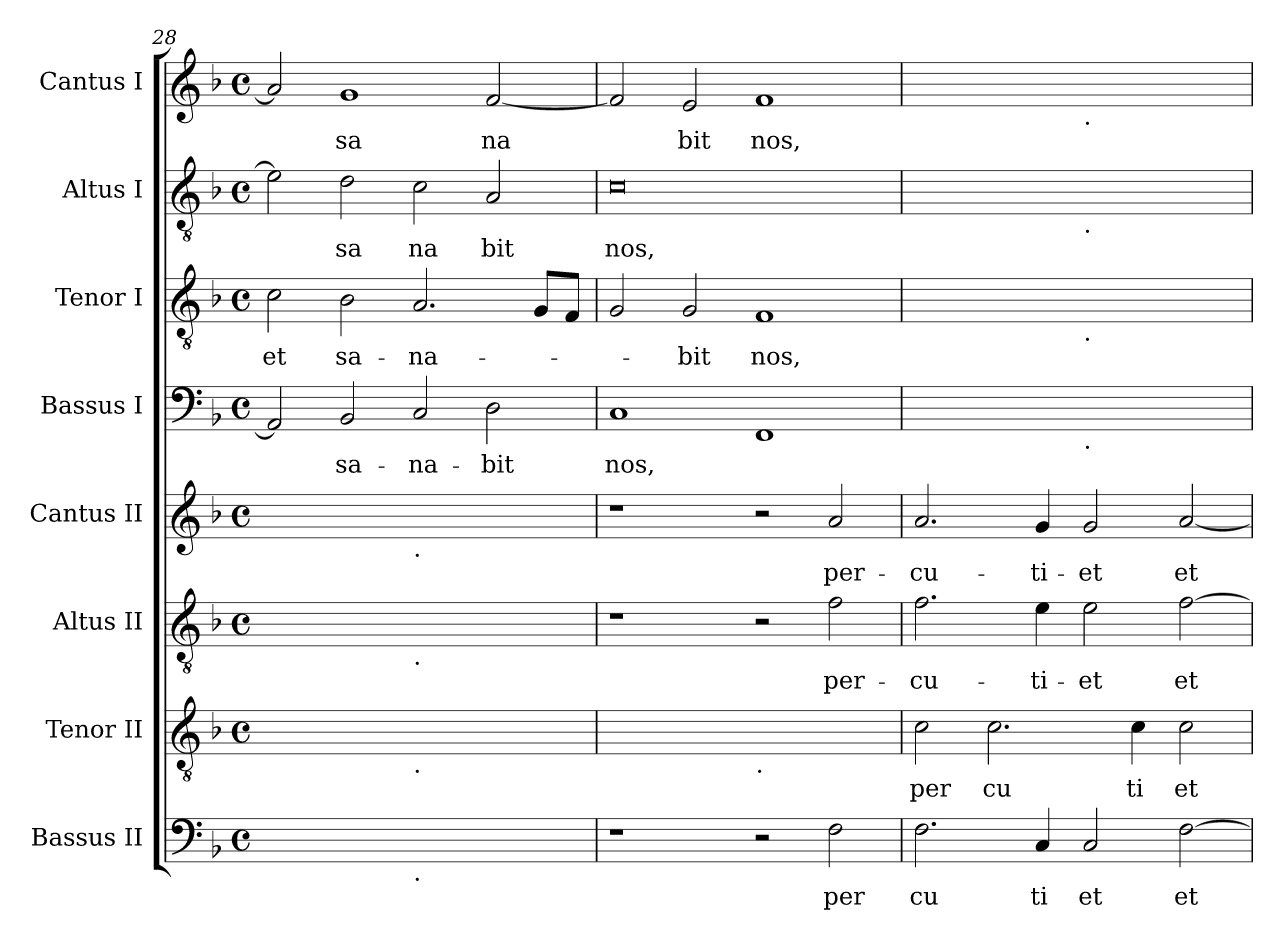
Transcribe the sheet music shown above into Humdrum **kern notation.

**kern	**text	**kern	**text	**kern	**text	**kern	**text	**kern	**text	**kern	**text	**kern	**text	**kern	**text
*part8	*part8	*part7	*part7	*part6	*part6	*part5	*part5	*part4	*part4	*part3	*part3	*part2	*part2	*part1	*part1
*staff8	*staff8	*staff7	*staff7	*staff6	*staff6	*staff5	*staff5	*staff4	*staff4	*staff3	*staff3	*staff2	*staff2	*staff1	*staff1
*I"Bassus II	*	*I"Tenor II	*	*I"Altus II	*	*I"Cantus II	*	*I"Bassus I	*	*I"Tenor I	*	*I"Altus I	*	*I"Cantus I	*
*clefF4	*	*clefGv2	*	*clefGv2	*	*clefG2	*	*clefF4	*	*clefGv2	*	*clefGv2	*	*clefG2	*
*ITrd-3c-5	*	*ITrd-3c-5	*	*ITrd-3c-5	*	*ITrd-3c-5	*	*ITrd-3c-5	*	*	*	*ITrd-3c-5	*	*ITrd-3c-5	*
*k[b-e-]	*	*k[b-e-]	*	*k[b-e-]	*	*k[b-e-]	*	*k[b-e-]	*	*k[b-]	*	*k[b-e-]	*	*k[b-e-]	*
*B-:	*	*B-:	*	*B-:	*	*B-:	*	*B-:	*	*F:	*	*B-:	*	*B-:	*
*M4/4	*	*M4/4	*	*M4/4	*	*M4/4	*	*M4/4	*	*M4/4	*	*M4/4	*	*M4/4	*
*met(c)	*	*met(c)	*	*met(c)	*	*met(c)	*	*met(c)	*	*met(c)	*	*met(c)	*	*met(c)	*
=28	=28	=28	=28	=28	=28	=28	=28	=28	=28	=28	=28	=28	=28	=28	=28
!	!	!	!	!	!	!	!	!	!	!	!LO:LY:b	!	!	!	!
1ryy	.	1ryy	.	1ryy	.	1ryy	.	2D/]	.	2c\	et	2a\]	.	2dd/]	.
!	!	!	!	!	!	!	!	!	!LO:LY:b	!	!LO:LY:b	!	!LO:LY:b	!	!LO:LY:b
.	.	.	.	.	.	.	.	2E-/	sa-	2B-\	sa-	2g\	sa	1cc	sa
!	!	!	!	!	!	!LO:TX:b:t=.	!	!	!	!	!	!	!	!	!
!	!	!	!	!LO:TX:b:t=.	!	!	!	!	!	!	!	!	!	!	!
!	!	!LO:TX:b:t=.	!	!	!	!	!	!	!	!	!	!	!	!	!
!LO:TX:b:t=.	!	!	!	!	!	!	!	!	!	!	!	!	!	!	!
!	!	!	!	!	!	!	!	!	!LO:LY:b	!	!LO:LY:b	!	!LO:LY:b	!	!
1ryy	.	1ryy	.	1ryy	.	1ryy	.	2F/	-na-	2.A/	-na-	2f\	na	.	.
!	!	!	!	!	!	!	!	!	!LO:LY:b	!	!	!	!LO:LY:b	!	!LO:LY:b
.	.	.	.	.	.	.	.	2G\	-bit	.	.	2d/	bit	[<2b-/	na
.	.	.	.	.	.	.	.	.	.	8G/L	.	.	.	.	.
.	.	.	.	.	.	.	.	.	.	8F/J	.	.	.	.	.
=29	=29	=29	=29	=29	=29	=29	=29	=29	=29	=29	=29	=29	=29	=29	=29
!	!	!	!	!	!	!	!	!	!LO:LY:b	!	!	!	!LO:LY:b	!	!
1r	.	1ryy	.	1r	.	1r	.	1F	nos,	2G/	.	0f	nos,	2b-/]	.
!	!	!	!	!	!	!	!	!	!	!	!LO:LY:b	!	!	!	!LO:LY:b
.	.	.	.	.	.	.	.	.	.	2G/	-bit	.	.	2a/	bit
!	!	!LO:TX:b:t=.	!	!	!	!	!	!	!	!	!	!	!	!	!
!	!	!	!	!	!	!	!	!	!	!	!LO:LY:b	!	!	!	!LO:LY:b
2r	.	1ryy	.	2r	.	2r	.	1BB-	.	1F	nos,	.	.	1b-	nos,
!	!LO:LY:b	!	!	!	!LO:LY:b	!	!LO:LY:b	!	!	!	!	!	!	!	!
2B-\	per	.	.	2b-\	per-	2dd/	per-	.	.	.	.	.	.	.	.
=30	=30	=30	=30	=30	=30	=30	=30	=30	=30	=30	=30	=30	=30	=30	=30
!	!LO:LY:b	!	!LO:LY:b	!	!LO:LY:b	!	!LO:LY:b	!	!	!	!	!	!	!	!
2.B-\	cu	2f\	per	2.b-\	-cu-	2.dd/	-cu-	1ryy	.	1ryy	.	1ryy	.	1ryy	.
!	!	!	!LO:LY:b	!	!	!	!	!	!	!	!	!	!	!	!
.	.	2.f\	cu	.	.	.	.	.	.	.	.	.	.	.	.
!	!LO:LY:b	!	!	!	!LO:LY:b	!	!LO:LY:b	!	!	!	!	!	!	!	!
4F/	ti	.	.	4a\	-ti-	4cc/	-ti-	.	.	.	.	.	.	.	.
!	!	!	!	!	!	!	!	!	!	!	!	!	!	!LO:TX:b:t=.	!
!	!	!	!	!	!	!	!	!	!	!	!	!LO:TX:b:t=.	!	!	!
!	!	!	!	!	!	!	!	!	!	!LO:TX:b:t=.	!	!	!	!	!
!	!	!	!	!	!	!	!	!LO:TX:b:t=.	!	!	!	!	!	!	!
!	!LO:LY:b	!	!	!	!LO:LY:b	!	!LO:LY:b	!	!	!	!	!	!	!	!
2F/	et	.	.	2a\	-et	2cc/	-et	1ryy	.	1ryy	.	1ryy	.	1ryy	.
!	!	!	!LO:LY:b	!	!	!	!	!	!	!	!	!	!	!	!
.	.	4f\	ti	.	.	.	.	.	.	.	.	.	.	.	.
!	!LO:LY:b	!	!LO:LY:b	!	!LO:LY:b	!	!LO:LY:b	!	!	!	!	!	!	!	!
[>2B-\	et	2f\	et	[>2b-\	et	[<2dd/	et	.	.	.	.	.	.	.	.
=	=	=	=	=	=	=	=	=	=	=	=	=	=	=	=
*-	*-	*-	*-	*-	*-	*-	*-	*-	*-	*-	*-	*-	*-	*-	*-
